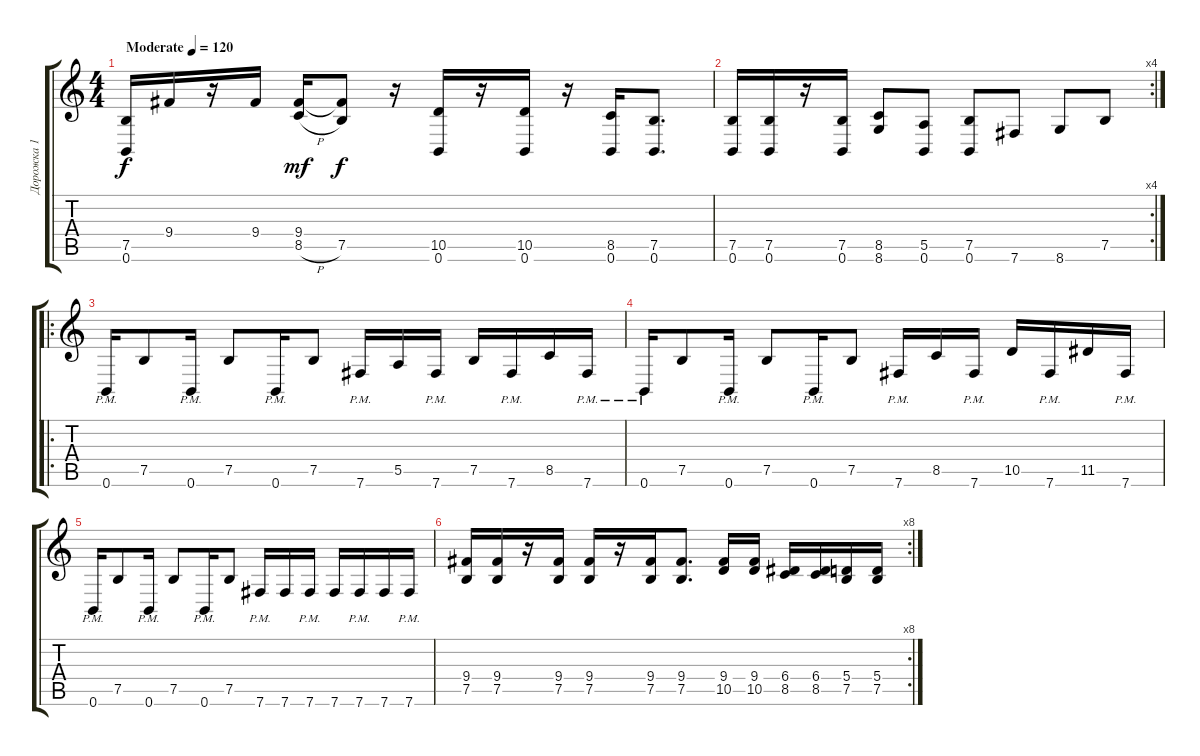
\track ("Дорожка 1" "Дорожка 1") {instrument overdrivenguitar}
\staff {score tabs}
\tuning (B3 Gb3 D3 A2 E2 B1) {hide}
\ts (4 4)
\tempo (120 "Moderate")
\clef g2
\ks c
(7.5 0.6).16{dy f instrument overdrivenguitar} 9.4.16 r.16 9.4.16 (9.4 8.5{h}).16{dy mf} (9.4{t} 7.5).8{dy f} r.16 (10.5 0.6).16 r.16 (10.5 0.6).16 r.16 (8.5 0.6).16 (7.5 0.6).8{d} |
\rc 4
(7.5 0.6).16 (7.5 0.6).16 r.16 (7.5 0.6).16 (8.5 8.6).8 (5.5 0.6).8 (7.5 0.6).8 7.6.8 8.6.8 7.5.8 |
\ro
0.6{pm}.16 7.5.8 0.6{pm}.16 7.5.8 0.6{pm}.16 7.5.8 7.6{pm}.16 5.5.16 7.6{pm}.16 7.5.16 7.6{pm}.16 8.5.16 7.6{pm}.16 |
0.6{pm}.16 7.5.8 0.6{pm}.16 7.5.8 0.6{pm}.16 7.5.8 7.6{pm}.16 8.5.16 7.6{pm}.16 10.5.16 7.6{pm}.16 11.5.16 7.6{pm}.16 |
0.6{pm}.16 7.5.8 0.6{pm}.16 7.5.8 0.6{pm}.16 7.5.8 7.6{pm}.16 7.6.16 7.6{pm}.16 7.6.16 7.6{pm}.16 7.6.16 7.6{pm}.16 |
\rc 8
(9.4 7.5).16 (9.4 7.5).16 r.16 (9.4 7.5).16 (9.4 7.5).16 r.16 (9.4 7.5).16 (9.4 7.5).8{d} (9.4 10.5).16 (9.4 10.5).16 (6.4 8.5).16 (6.4 8.5).16 (5.4 7.5).16 (5.4 7.5).16
